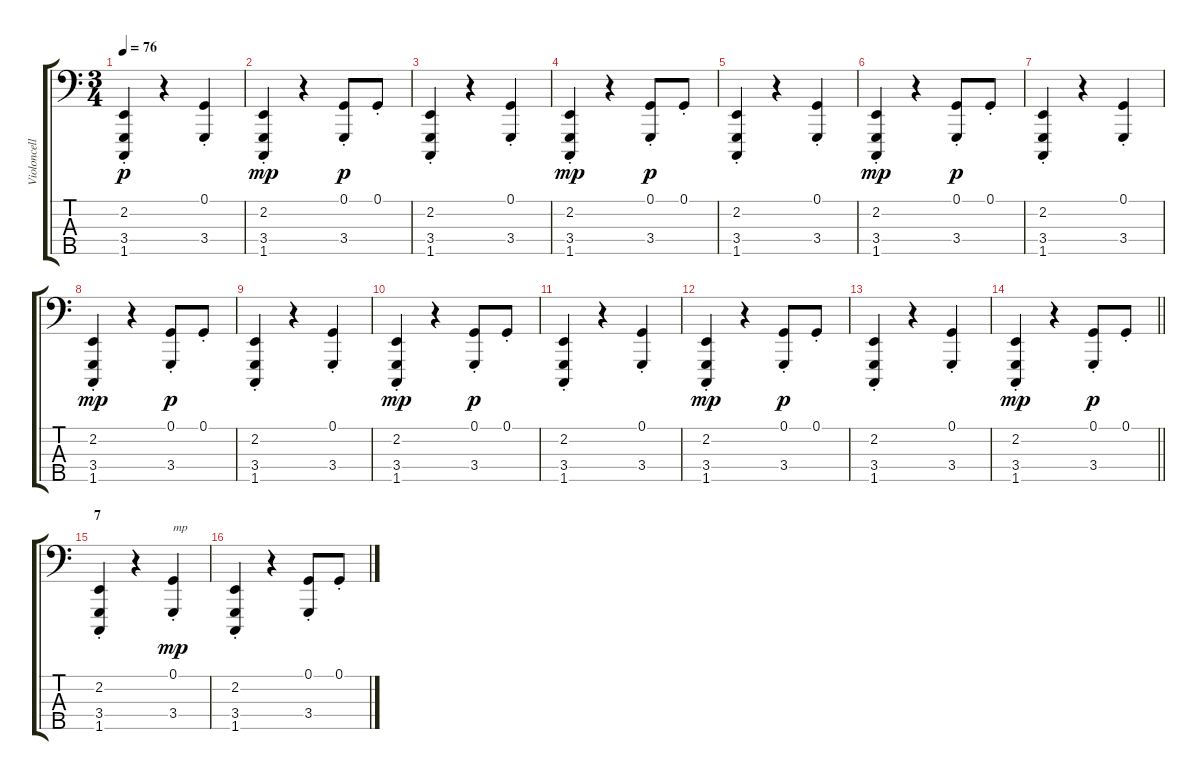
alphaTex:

\track ("Violoncelles" "Violoncell") {instrument cello}
\staff {score tabs}
\tuning (G2 D2 A1 E1 B0) {hide}
\ts (3 4)
\tempo 76
\clef f4
\ks c
(2.2{st} 3.4{st} 1.5{st}).4{dy p} r.4 (0.1{st} 3.4{st}).4 |
(2.2{st} 3.4{st} 1.5{st}).4{dy mp} r.4 (0.1{st} 3.4{st}).8{dy p} 0.1{st}.8 |
(2.2{st} 3.4{st} 1.5{st}).4 r.4 (0.1{st} 3.4{st}).4 |
(2.2{st} 3.4{st} 1.5{st}).4{dy mp} r.4 (0.1{st} 3.4{st}).8{dy p} 0.1{st}.8 |
(2.2{st} 3.4{st} 1.5{st}).4 r.4 (0.1{st} 3.4{st}).4 |
(2.2{st} 3.4{st} 1.5{st}).4{dy mp} r.4 (0.1{st} 3.4{st}).8{dy p} 0.1{st}.8 |
(2.2{st} 3.4{st} 1.5{st}).4 r.4 (0.1{st} 3.4{st}).4 |
(2.2{st} 3.4{st} 1.5{st}).4{dy mp} r.4 (0.1{st} 3.4{st}).8{dy p} 0.1{st}.8 |
(2.2{st} 3.4{st} 1.5{st}).4 r.4 (0.1{st} 3.4{st}).4 |
(2.2{st} 3.4{st} 1.5{st}).4{dy mp} r.4 (0.1{st} 3.4{st}).8{dy p} 0.1{st}.8 |
(2.2{st} 3.4{st} 1.5{st}).4 r.4 (0.1{st} 3.4{st}).4 |
(2.2{st} 3.4{st} 1.5{st}).4{dy mp} r.4 (0.1{st} 3.4{st}).8{dy p} 0.1{st}.8 |
(2.2{st} 3.4{st} 1.5{st}).4 r.4 (0.1{st} 3.4{st}).4 |
\barLineRight lightlight
(2.2{st} 3.4{st} 1.5{st}).4{dy mp} r.4 (0.1{st} 3.4{st}).8{dy p} 0.1{st}.8 |
\section ("" "7")
(2.2{st} 3.4{st} 1.5{st}).4 r.4 (0.1{st} 3.4{st}).4{txt "mp" dy mp} |
(2.2{st} 3.4{st} 1.5{st}).4 r.4 (0.1{st} 3.4{st}).8 0.1{st}.8
